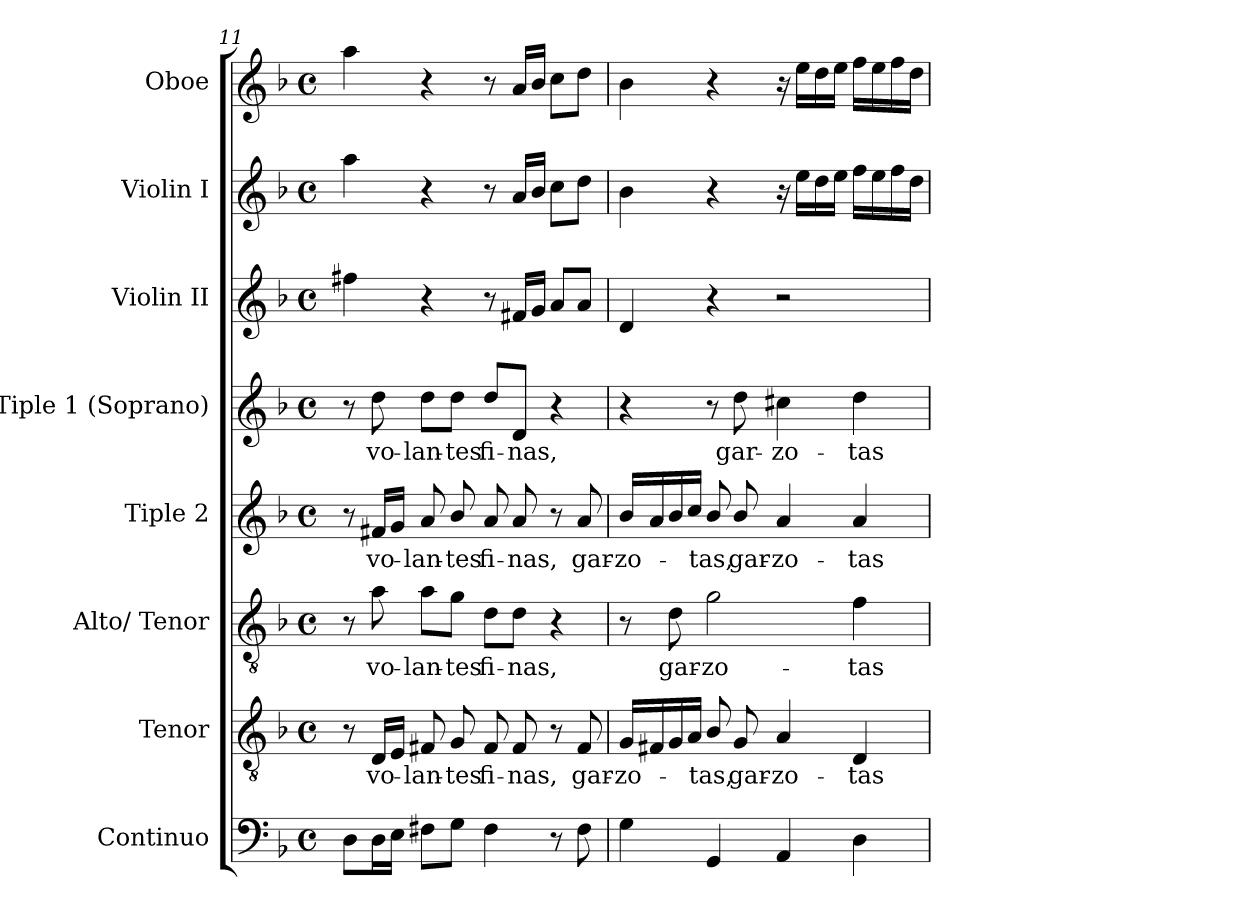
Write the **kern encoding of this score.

**kern	**kern	**text	**kern	**text	**kern	**text	**kern	**text	**kern	**kern	**kern
*part8	*part7	*part7	*part6	*part6	*part5	*part5	*part4	*part4	*part3	*part2	*part1
*staff8	*staff7	*staff7	*staff6	*staff6	*staff5	*staff5	*staff4	*staff4	*staff3	*staff2	*staff1
*I"Continuo	*I"Tenor	*	*I"Alto/ Tenor	*	*I"Tiple 2	*	*I"Tiple  1 (Soprano)	*	*I"Violin II	*I"Violin I	*I"Oboe
*I'Cont.	*I'T.	*	*I'A.	*	*	*	*I'S1.	*	*I'Vln. II	*I'Vln. I	*I'Ob.
*clefF4	*clefGv2	*	*clefGv2	*	*clefG2	*	*clefG2	*	*clefG2	*clefG2	*clefG2
*	*ITrd7c12	*	*ITrd7c12	*	*	*	*	*	*	*	*
*k[b-]	*k[b-]	*	*k[b-]	*	*k[b-]	*	*k[b-]	*	*k[b-]	*k[b-]	*k[b-]
*F:	*F:	*	*F:	*	*F:	*	*F:	*	*F:	*F:	*F:
*M4/4	*M4/4	*	*M4/4	*	*M4/4	*	*M4/4	*	*M4/4	*M4/4	*M4/4
*met(c)	*met(c)	*	*met(c)	*	*met(c)	*	*met(c)	*	*met(c)	*met(c)	*met(c)
=11	=11	=11	=11	=11	=11	=11	=11	=11	=11	=11	=11
8Di\L	8r	.	8r	.	8r	.	8r	.	4ff#Xi\	4aai\	4aai\
!	!	!LO:LY:b:color=#000000	!	!	!	!	!	!	!	!	!
!	!	!	!	!LO:LY:b:color=#000000	!	!	!	!	!	!	!
!	!	!	!	!	!	!LO:LY:b:color=#000000	!	!	!	!	!
!	!	!	!	!	!	!	!	!LO:LY:b:color=#000000	!	!	!
16Di\L	16DDi/LL	vo-	8Ai\	vo-	16f#Xi/LL	vo-	8ddi\	vo-	.	.	.
16Ei\JJ	16EEi/JJ	.	.	.	16gi/JJ	.	.	.	.	.	.
!	!	!LO:LY:b:color=#000000	!	!	!	!	!	!	!	!	!
!	!	!	!	!LO:LY:b:color=#000000	!	!	!	!	!	!	!
!	!	!	!	!	!	!LO:LY:b:color=#000000	!	!	!	!	!
!	!	!	!	!	!	!	!	!LO:LY:b:color=#000000	!	!	!
8F#Xi\L	8FF#Xi/	-lan-	8Ai\L	-lan-	8ai/	-lan-	8ddi\L	-lan-	4r	4r	4r
!	!	!LO:LY:b:color=#000000	!	!	!	!	!	!	!	!	!
!	!	!	!	!LO:LY:b:color=#000000	!	!	!	!	!	!	!
!	!	!	!	!	!	!LO:LY:b:color=#000000	!	!	!	!	!
!	!	!	!	!	!	!	!	!LO:LY:b:color=#000000	!	!	!
8Gi\J	8GGi/	-tes	8Gi\J	-tes	8b-i/	-tes	8ddi\J	-tes	.	.	.
!	!	!LO:LY:b:color=#000000	!	!	!	!	!	!	!	!	!
!	!	!	!	!LO:LY:b:color=#000000	!	!	!	!	!	!	!
!	!	!	!	!	!	!LO:LY:b:color=#000000	!	!	!	!	!
!	!	!	!	!	!	!	!	!LO:LY:b:color=#000000	!	!	!
4F#i\	8FF#i/	fi-	8Di\L	fi-	8ai/	fi-	8ddi/L	fi-	8r	8r	8r
!	!	!LO:LY:b:color=#000000	!	!	!	!	!	!	!	!	!
!	!	!	!	!LO:LY:b:color=#000000	!	!	!	!	!	!	!
!	!	!	!	!	!	!LO:LY:b:color=#000000	!	!	!	!	!
!	!	!	!	!	!	!	!	!LO:LY:b:color=#000000	!	!	!
.	8FF#i/	-nas,	8Di\J	-nas,	8ai/	-nas,	8di/J	-nas,	16f#Xi/LL	16ai/LL	16ai/LL
.	.	.	.	.	.	.	.	.	16gi/JJ	16b-i/JJ	16b-i/JJ
8r	8r	.	4r	.	8r	.	4r	.	8ai/L	8cci\L	8cci\L
!	!	!LO:LY:b:color=#000000	!	!	!	!	!	!	!	!	!
!	!	!	!	!	!	!LO:LY:b:color=#000000	!	!	!	!	!
8F#i\	8FF#i/	gar-	.	.	8ai/	gar-	.	.	8ai/J	8ddi\J	8ddi\J
=12	=12	=12	=12	=12	=12	=12	=12	=12	=12	=12	=12
!	!	!LO:LY:b:color=#000000	!	!	!	!	!	!	!	!	!
!	!	!	!	!	!	!LO:LY:b:color=#000000	!	!	!	!	!
4Gi\	16GGi/LL	-zo-	8r	.	16b-i/LL	-zo-	4r	.	4di/	4b-i\	4b-i\
.	16FF#Xi/	.	.	.	16ai/	.	.	.	.	.	.
!	!	!	!	!LO:LY:b:color=#000000	!	!	!	!	!	!	!
.	16GGi/	.	8Di\	gar-	16b-i/	.	.	.	.	.	.
.	16AAi/JJ	.	.	.	16cci/JJ	.	.	.	.	.	.
!	!	!LO:LY:b:color=#000000	!	!	!	!	!	!	!	!	!
!	!	!	!	!LO:LY:b:color=#000000	!	!	!	!	!	!	!
!	!	!	!	!	!	!LO:LY:b:color=#000000	!	!	!	!	!
4GGi/	8BB-i/	-tas,	2Gi\	-zo-	8b-i/	-tas,	8r	.	4r	4r	4r
!	!	!LO:LY:b:color=#000000	!	!	!	!	!	!	!	!	!
!	!	!	!	!	!	!LO:LY:b:color=#000000	!	!	!	!	!
!	!	!	!	!	!	!	!	!LO:LY:b:color=#000000	!	!	!
.	8GGi/	gar-	.	.	8b-i/	gar-	8ddi\	gar-	.	.	.
!	!	!LO:LY:b:color=#000000	!	!	!	!	!	!	!	!	!
!	!	!	!	!	!	!LO:LY:b:color=#000000	!	!	!	!	!
!	!	!	!	!	!	!	!	!LO:LY:b:color=#000000	!	!	!
4AAi/	4AAi/	-zo-	.	.	4ai/	-zo-	4cc#Xi\	-zo-	2r	16r	16r
.	.	.	.	.	.	.	.	.	.	16eei\LL	16eei\LL
.	.	.	.	.	.	.	.	.	.	16ddi\	16ddi\
.	.	.	.	.	.	.	.	.	.	16eei\JJ	16eei\JJ
!	!	!LO:LY:b:color=#000000	!	!	!	!	!	!	!	!	!
!	!	!	!	!LO:LY:b:color=#000000	!	!	!	!	!	!	!
!	!	!	!	!	!	!LO:LY:b:color=#000000	!	!	!	!	!
!	!	!	!	!	!	!	!	!LO:LY:b:color=#000000	!	!	!
4Di\	4DDi/	-tas	4Fi\	-tas	4ai/	-tas	4ddi\	-tas	.	16ffi\LL	16ffi\LL
.	.	.	.	.	.	.	.	.	.	16eei\	16eei\
.	.	.	.	.	.	.	.	.	.	16ffi\	16ffi\
.	.	.	.	.	.	.	.	.	.	16ddi\JJ	16ddi\JJ
=	=	=	=	=	=	=	=	=	=	=	=
*-	*-	*-	*-	*-	*-	*-	*-	*-	*-	*-	*-
